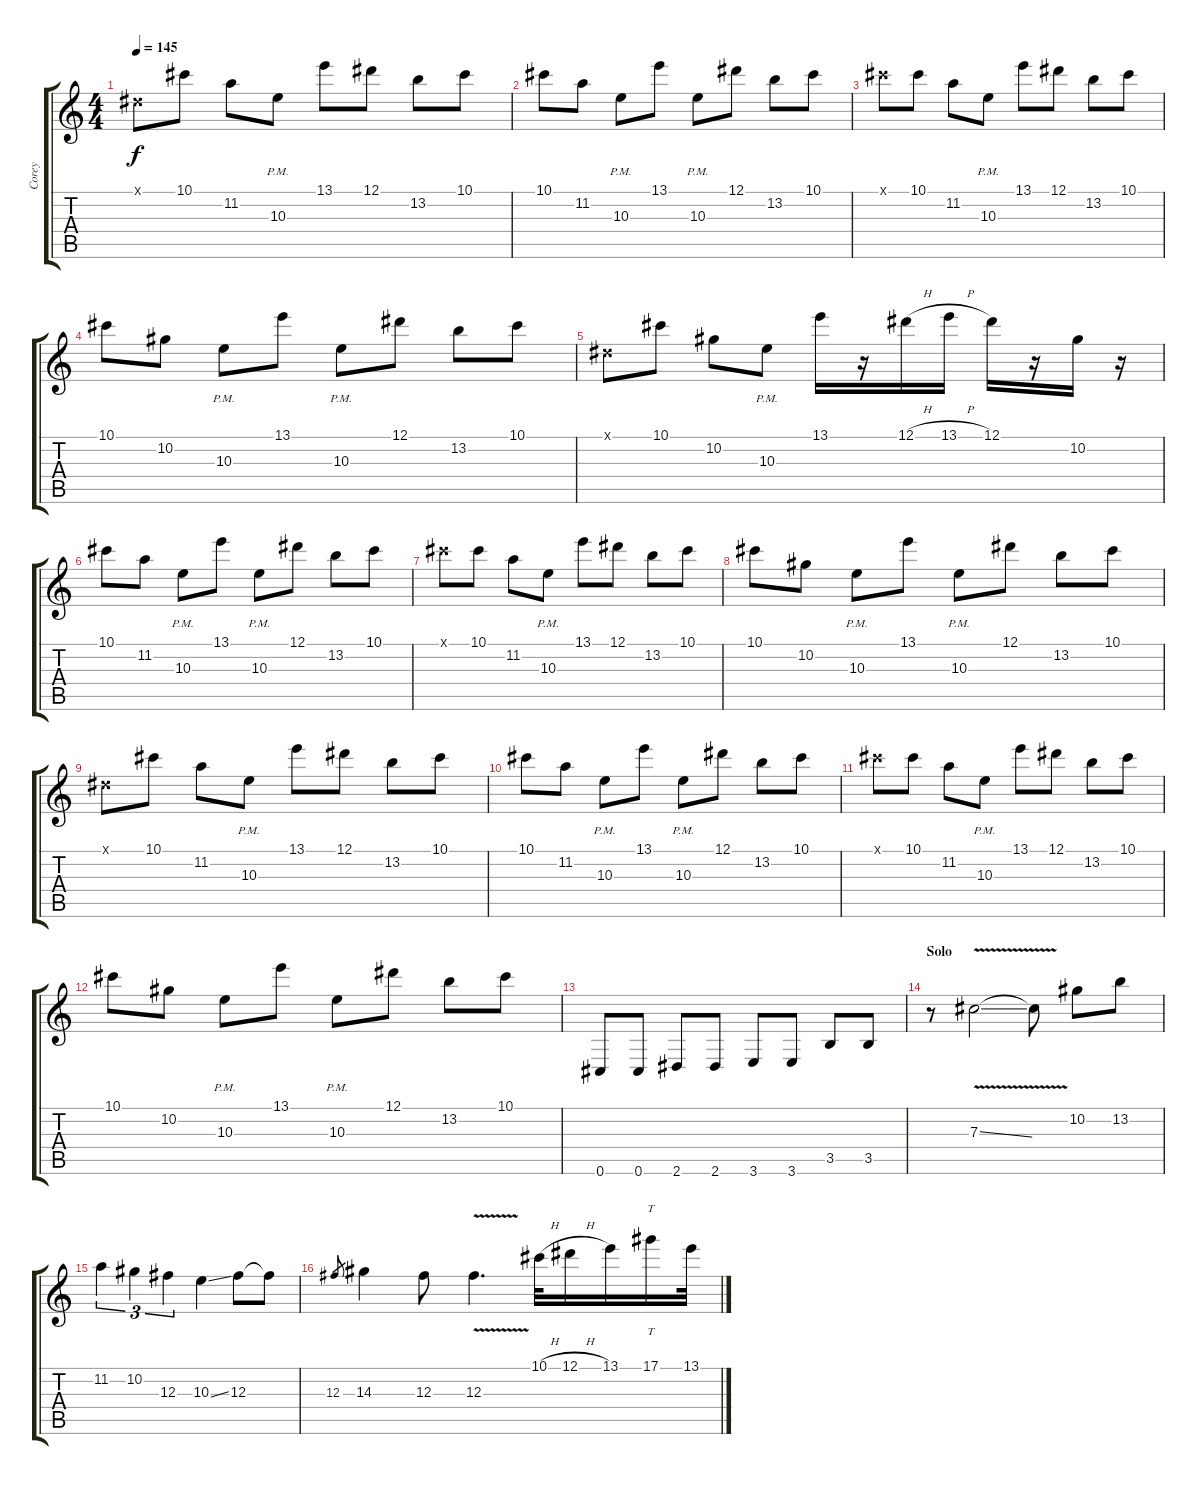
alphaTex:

\track ("Corey" "Corey") {instrument overdrivenguitar}
\staff {score tabs}
\tuning (Eb4 Bb3 Gb3 Db3 Ab2 Db2) {hide}
\ts (4 4)
\tempo 145
\clef g2
\ks c
0.1{x}.8{dy f} 10.1.8 11.2.8 10.3{pm}.8 13.1.8 12.1.8 13.2.8 10.1.8 |
10.1.8 11.2.8 10.3{pm}.8 13.1.8 10.3{pm}.8 12.1.8 13.2.8 10.1.8 |
10.1{x}.8 10.1.8 11.2.8 10.3{pm}.8 13.1.8 12.1.8 13.2.8 10.1.8 |
10.1.8 10.2.8 10.3{pm}.8 13.1.8 10.3{pm}.8 12.1.8 13.2.8 10.1.8 |
0.1{x}.8 10.1.8 10.2.8 10.3{pm}.8 13.1.16 r.16 12.1{h}.16 13.1{h}.16 12.1.16 r.16 10.2.16 r.16 |
10.1.8 11.2.8 10.3{pm}.8 13.1.8 10.3{pm}.8 12.1.8 13.2.8 10.1.8 |
10.1{x}.8 10.1.8 11.2.8 10.3{pm}.8 13.1.8 12.1.8 13.2.8 10.1.8 |
10.1.8 10.2.8 10.3{pm}.8 13.1.8 10.3{pm}.8 12.1.8 13.2.8 10.1.8 |
0.1{x}.8 10.1.8 11.2.8 10.3{pm}.8 13.1.8 12.1.8 13.2.8 10.1.8 |
10.1.8 11.2.8 10.3{pm}.8 13.1.8 10.3{pm}.8 12.1.8 13.2.8 10.1.8 |
10.1{x}.8 10.1.8 11.2.8 10.3{pm}.8 13.1.8 12.1.8 13.2.8 10.1.8 |
10.1.8 10.2.8 10.3{pm}.8 13.1.8 10.3{pm}.8 12.1.8 13.2.8 10.1.8 |
0.6.8 0.6.8 2.6.8 2.6.8 3.6.8 3.6.8 3.5.8 3.5.8 |
\section ("" "Solo")
r.8 7.3{v ss}.2 7.3{t}.8 10.2.8 13.2.8 |
11.2.4{tu (3 2)} 10.2.4{tu (3 2)} 12.3.4{tu (3 2)} 10.3{ss}.4 12.3.8 12.3{t}.8 |
12.3.8{gr} 14.3.4 12.3.8 12.3{v}.4{d} 10.1{h}.32 12.1{h}.16 13.1.16 17.1.16{tt} 13.1{h}.32
